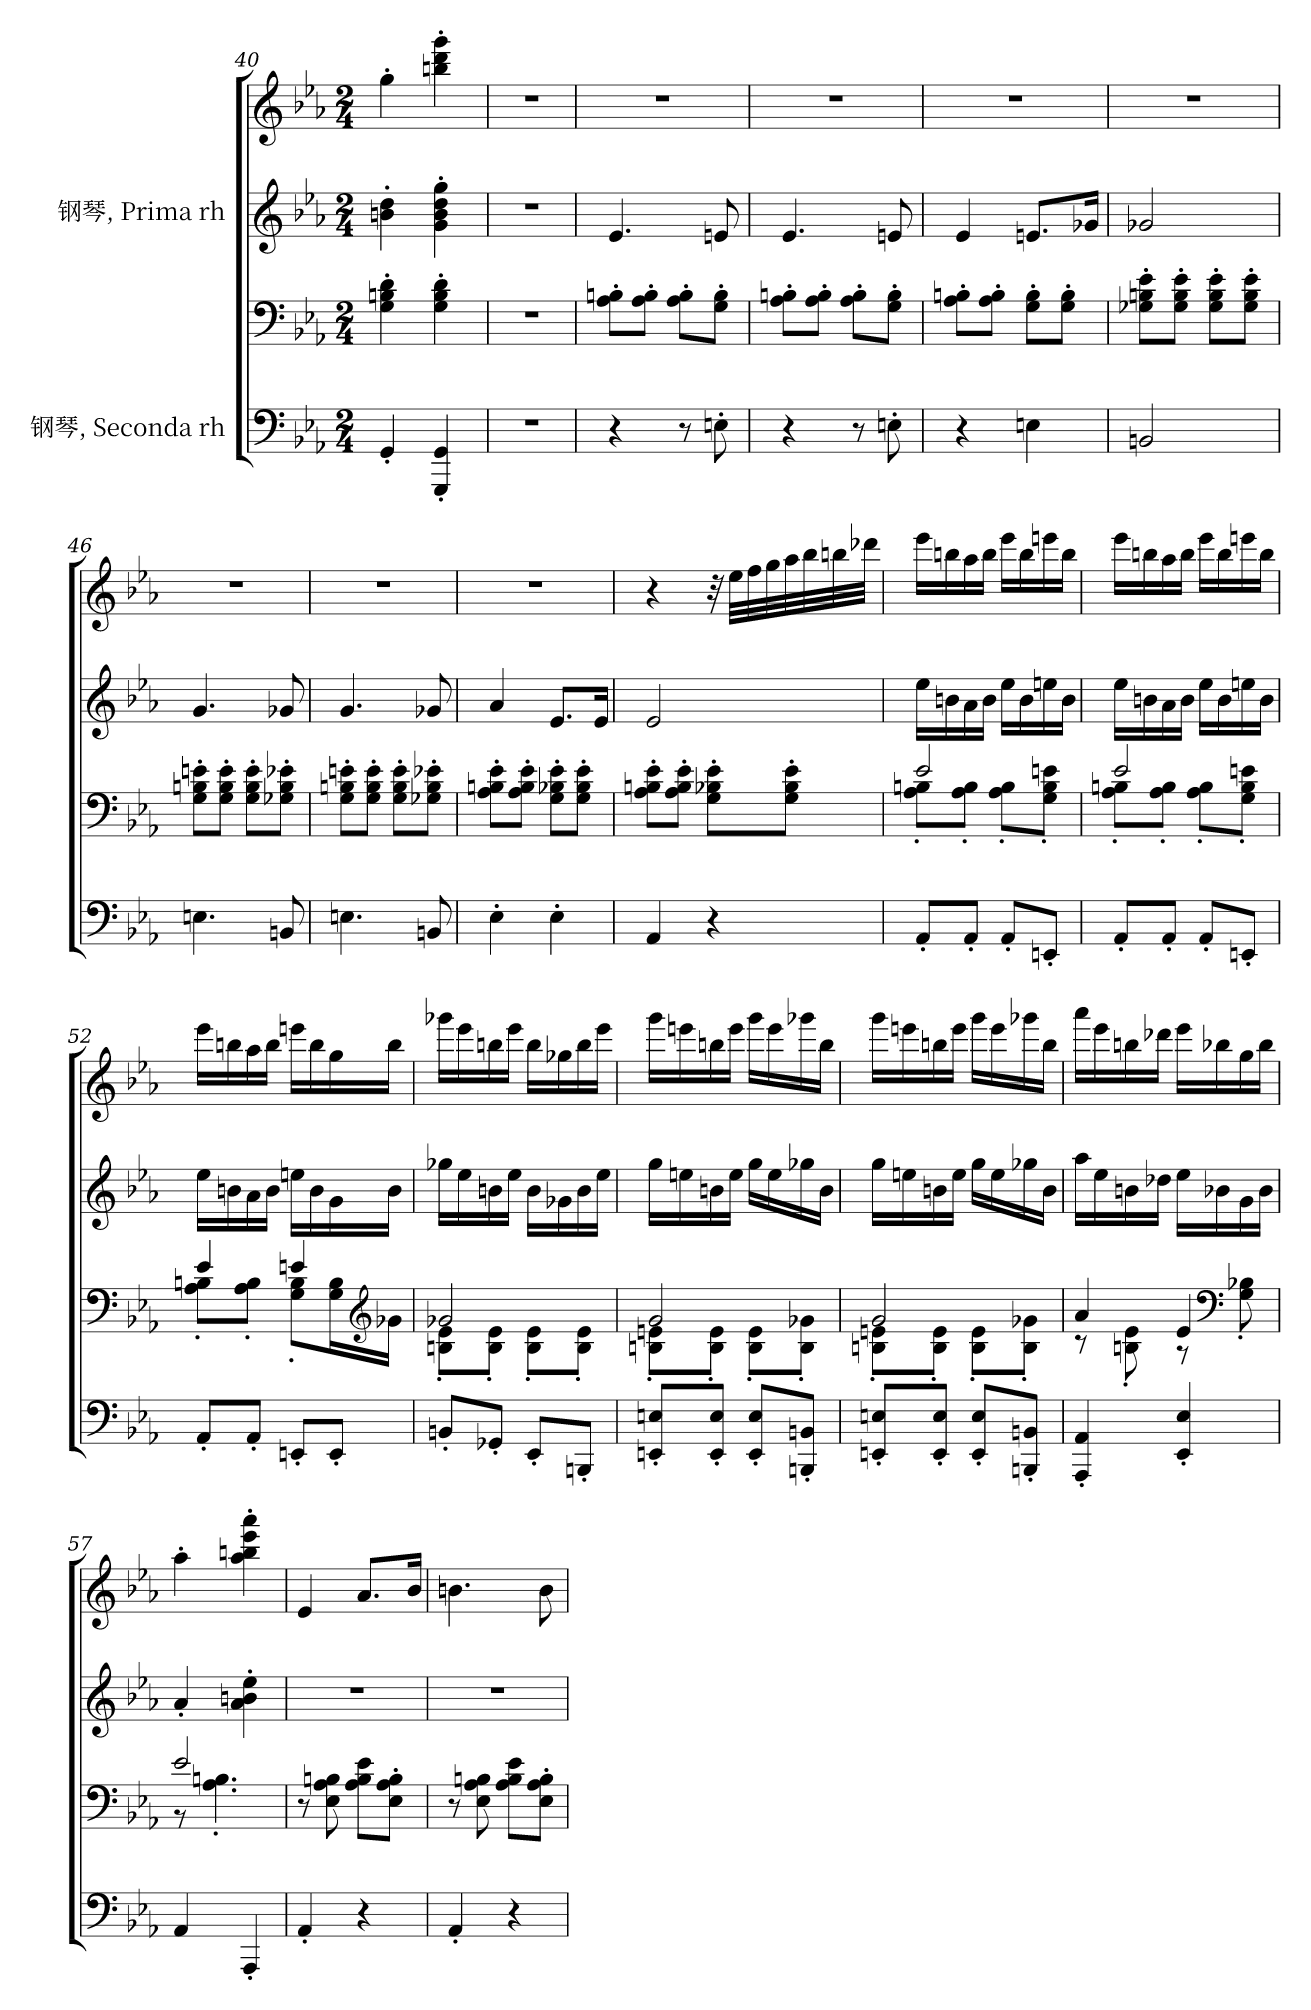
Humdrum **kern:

**kern	**kern	**kern	**kern
*part2	*part2	*part1	*part1
*staff4	*staff3	*staff2	*staff1
*I"钢琴, Seconda rh	*	*I"钢琴, Prima rh	*
*clefF4	*clefF4	*clefG2	*clefG2
*k[b-e-a-]	*k[b-e-a-]	*k[b-e-a-]	*k[b-e-a-]
*M2/4	*M2/4	*M2/4	*M2/4
=40	=40	=40	=40
4GG'/	4G\' 4Bn\' 4d\'	4bn\' 4dd\'	4gg'\
4GGG/' 4GG/'	4G\' 4B\' 4d\'	4g\' 4b\' 4dd\' 4gg\'	4bbn\' 4ddd\' 4ggg\'
=41	=41	=41	=41
2r	2r	2r	2r
=42	=42	=42	=42
4r	8A-\' 8Bn\'L	4.e-/	2r
.	8A-\' 8B\'J	.	.
8r	8A-\' 8B\'L	.	.
8En'\	8G\' 8B\'J	8en/	.
=43	=43	=43	=43
4r	8A-\' 8Bn\'L	4.e-/	2r
.	8A-\' 8B\'J	.	.
8r	8A-\' 8B\'L	.	.
8En'\	8G\' 8B\'J	8en/	.
!!LO:LB:g=z
=44	=44	=44	=44
4r	8A-\' 8Bn\'L	4e-/	2r
.	8A-\' 8B\'J	.	.
4En\	8G\' 8B\'L	8.en/L	.
.	8G\' 8B\'J	.	.
.	.	16g-X/Jk	.
=45	=45	=45	=45
2BBn/	8G-X\' 8Bn\' 8e-\'L	2g-X/	2r
.	8G-\' 8B\' 8e-\'J	.	.
.	8G-\' 8B\' 8e-\'L	.	.
.	8G-\' 8B\' 8e-\'J	.	.
=46	=46	=46	=46
4.En\	8G\' 8Bn\' 8en\'L	4.g/	2r
.	8G\' 8B\' 8e\'J	.	.
.	8G\' 8B\' 8e\'L	.	.
8BBn/	8G-X\' 8B\' 8e-X\'J	8g-X/	.
=47	=47	=47	=47
4.En\	8G\' 8Bn\' 8en\'L	4.g/	2r
.	8G\' 8B\' 8e\'J	.	.
.	8G\' 8B\' 8e\'L	.	.
8BBn/	8G-X\' 8B\' 8e-X\'J	8g-X/	.
=48	=48	=48	=48
4E-'\	8A-\' 8Bn\' 8e-\'L	4a-/	2r
.	8A-\' 8B\' 8e-\'J	.	.
4E-'\	8G\' 8B-X\' 8e-\'L	8.e-/L	.
.	8G\' 8B-\' 8e-\'J	.	.
.	.	16e-/Jk	.
!!LO:LB:g=z
=49	=49	=49	=49
4AA-/	8A-\' 8Bn\' 8e-\'L	2e-/	4r
.	8A-\' 8B\' 8e-\'J	.	.
4r	8G\' 8B-X\' 8e-\'L	.	32r
.	.	.	32ee-\LLL
.	.	.	32ff\
.	.	.	32gg\
.	8G\' 8B-\' 8e-\'J	.	32aa-\
.	.	.	32bb-\
.	.	.	32bbn\
.	.	.	32ddd-X\JJJ
=50	=50	=50	=50
*	*^	*	*
8AA-'/L	2e-/	8A-\' 8Bn\'L	16ee-\LL	16eee-\LL
.	.	.	16bn\	16bbn\
8AA-'/J	.	8A-\' 8B\'J	16a-\	16aa-\
.	.	.	16b\JJ	16bb\JJ
8AA-'/L	.	8A-\' 8B\'L	16ee-\LL	16eee-\LL
.	.	.	16b\	16bb\
8EEn'/J	.	8G\' 8B\' 8en\'J	16een\	16eeen\
.	.	.	16b\JJ	16bb\JJ
=51	=51	=51	=51	=51
8AA-'/L	2e-/	8A-\' 8Bn\'L	16ee-\LL	16eee-\LL
.	.	.	16bn\	16bbn\
8AA-'/J	.	8A-\' 8B\'J	16a-\	16aa-\
.	.	.	16b\JJ	16bb\JJ
8AA-'/L	.	8A-\' 8B\'L	16ee-\LL	16eee-\LL
.	.	.	16b\	16bb\
8EEn'/J	.	8G\' 8B\' 8en\'J	16een\	16eeen\
.	.	.	16b\JJ	16bb\JJ
!!LO:PB:g=z
=52	=52	=52	=52	=52
8AA-'/L	4e-/	8A-\' 8Bn\'L	16ee-\LL	16eee-\LL
.	.	.	16bn\	16bbn\
8AA-'/J	.	8A-\' 8B\'J	16a-\	16aa-\
.	.	.	16b\JJ	16bb\JJ
8EEn'/L	4en/	8G\' 8B\'L	16een\LL	16eeen\LL
.	.	.	16b\	16bb\
8EE'/J	.	16G\ 16B\L	16g\	16gg\
*	*clefG2	*	*	*
.	.	16g-X\JJ	16b\JJ	16bb\JJ
=53	=53	=53	=53	=53
8BBn'/L	2g-X/	8Bn\' 8e-\'L	16gg-X\LL	16ggg-X\LL
.	.	.	16ee-\	16eee-\
8GG-X'/J	.	8B\' 8e-\'J	16bn\	16bbn\
.	.	.	16ee-\JJ	16eee-\JJ
8EE-'/L	.	8B\' 8e-\'L	16b\LL	16bb\LL
.	.	.	16g-X\	16gg-X\
8BBBn'/J	.	8B\' 8e-\'J	16b\	16bb\
.	.	.	16ee-\JJ	16eee-\JJ
=54	=54	=54	=54	=54
8EEn/' 8En/'L	2g/	8Bn\' 8en\'L	16gg\LL	16ggg\LL
.	.	.	16een\	16eeen\
8EE/' 8E/'J	.	8B\' 8e\'J	16bn\	16bbn\
.	.	.	16ee\JJ	16eee\JJ
8EE/' 8E/'L	.	8B\' 8e\'L	16gg\LL	16ggg\LL
.	.	.	16ee\	16eee\
8BBBn/' 8BBn/'J	.	8B\' 8g-X\'J	16gg-X\	16ggg-X\
.	.	.	16b\JJ	16bb\JJ
!!LO:LB:g=z
=55	=55	=55	=55	=55
8EEn/' 8En/'L	2g/	8Bn\' 8en\'L	16gg\LL	16ggg\LL
.	.	.	16een\	16eeen\
8EE/' 8E/'J	.	8B\' 8e\'J	16bn\	16bbn\
.	.	.	16ee\JJ	16eee\JJ
8EE/' 8E/'L	.	8B\' 8e\'L	16gg\LL	16ggg\LL
.	.	.	16ee\	16eee\
8BBBn/' 8BBn/'J	.	8B\' 8g-X\'J	16gg-X\	16ggg-X\
.	.	.	16b\JJ	16bb\JJ
=56	=56	=56	=56	=56
4AAA-/' 4AA-/'	4a-/	8r	16aa-\LL	16aaa-\LL
.	.	.	16ee-\	16eee-\
.	.	8Bn\' 8e-\'	16bn\	16bbn\
.	.	.	16dd-X\JJ	16ddd-X\JJ
4EE-/' 4E-/'	4e-/	8r	16ee-\LL	16eee-\LL
.	.	.	16b-X\	16bb-X\
*	*clefF4	*	*	*
.	.	8G\' 8B-X\'	16g\	16gg\
.	.	.	16b-\JJ	16bb-\JJ
=57	=57	=57	=57	=57
4AA-/	2e-/	8r	4a-'/	4aa-'\
.	.	4.A-\' 4.Bn\'	.	.
4AAA-'/	.	.	4a-\' 4bn\' 4ee-\'	4aa-\' 4bbn\' 4eee-\' 4aaa-\'
*	*v	*v	*	*
=58	=58	=58	=58
4AA-'/	8r	2r	4e-/
.	8E-\ 8A-\ 8Bn\	.	.
4r	8A-\ 8B\ 8e-\L	.	8.a-/L
.	8E-\' 8A-\' 8B\'J	.	.
.	.	.	16b-/Jk
!!LO:LB:g=z
=59	=59	=59	=59
4AA-'/	8r	2r	4.bn\
.	8E-\ 8A-\ 8Bn\	.	.
4r	8A-\ 8B\ 8e-\L	.	.
.	8E-\' 8A-\' 8B\'J	.	8b\
=	=	=	=
*-	*-	*-	*-
